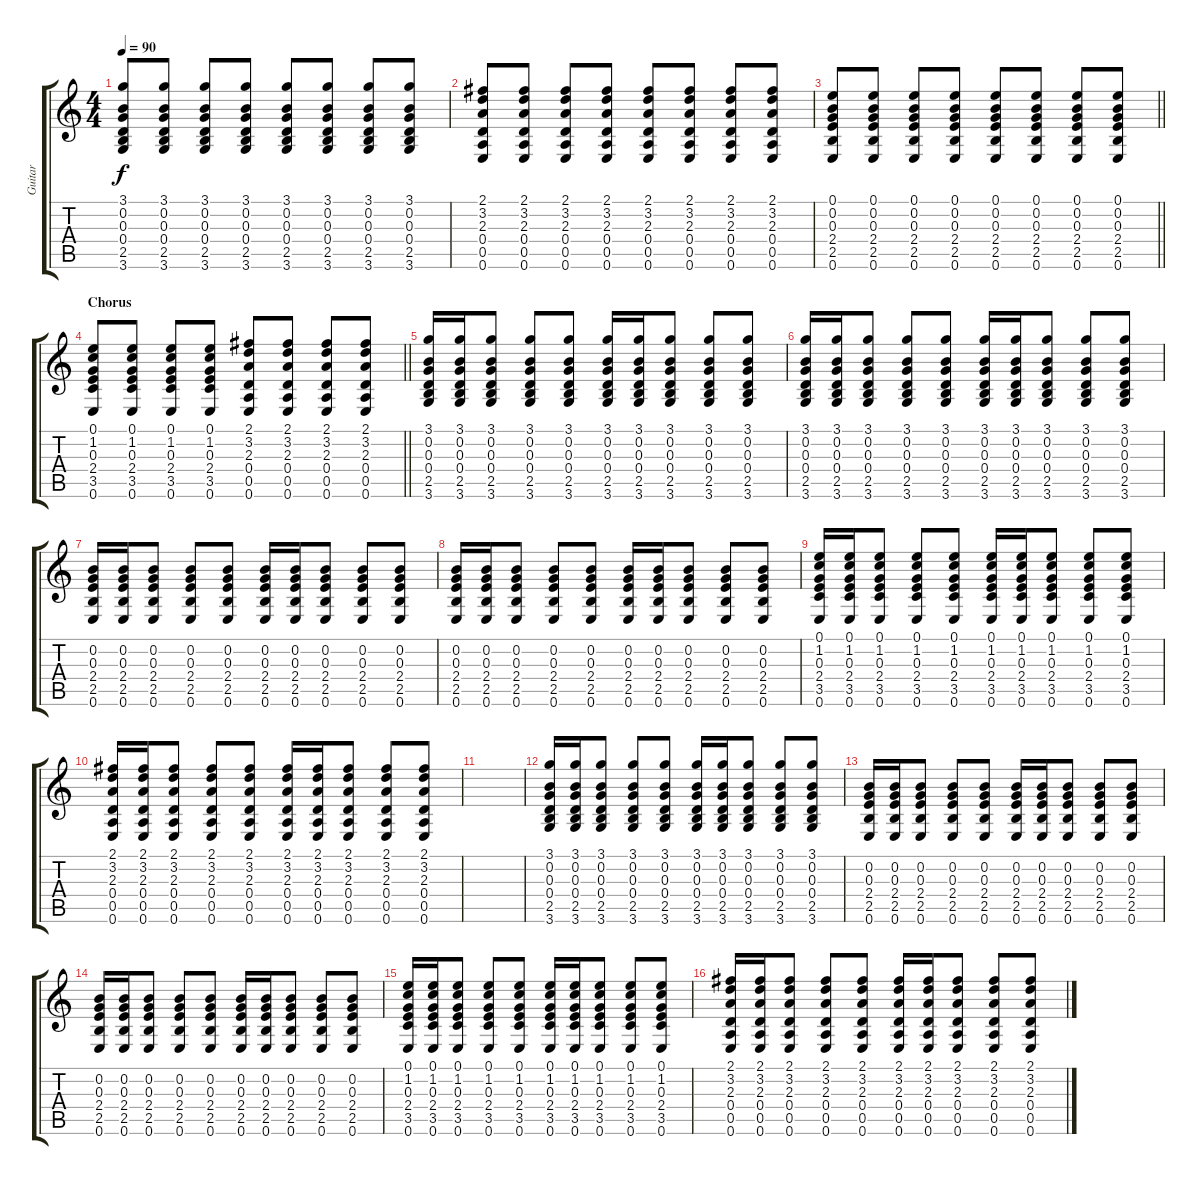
\track ("Guitar" "Guitar") {instrument acousticguitarsteel}
\staff {score tabs}
\tuning (E4 B3 G3 D3 A2 E2) {hide}
\ts (4 4)
\tempo 90
\clef g2
\ks c
(3.1 0.2 0.3 0.4 2.5 3.6).8{dy f} (3.1 0.2 0.3 0.4 2.5 3.6).8 (3.1 0.2 0.3 0.4 2.5 3.6).8 (3.1 0.2 0.3 0.4 2.5 3.6).8 (3.1 0.2 0.3 0.4 2.5 3.6).8 (3.1 0.2 0.3 0.4 2.5 3.6).8 (3.1 0.2 0.3 0.4 2.5 3.6).8 (3.1 0.2 0.3 0.4 2.5 3.6).8 |
(2.1 3.2 2.3 0.4 0.5 0.6).8 (2.1 3.2 2.3 0.4 0.5 0.6).8 (2.1 3.2 2.3 0.4 0.5 0.6).8 (2.1 3.2 2.3 0.4 0.5 0.6).8 (2.1 3.2 2.3 0.4 0.5 0.6).8 (2.1 3.2 2.3 0.4 0.5 0.6).8 (2.1 3.2 2.3 0.4 0.5 0.6).8 (2.1 3.2 2.3 0.4 0.5 0.6).8 |
\barLineRight lightlight
(0.1 0.2 0.3 2.4 2.5 0.6).8 (0.1 0.2 0.3 2.4 2.5 0.6).8 (0.1 0.2 0.3 2.4 2.5 0.6).8 (0.1 0.2 0.3 2.4 2.5 0.6).8 (0.1 0.2 0.3 2.4 2.5 0.6).8 (0.1 0.2 0.3 2.4 2.5 0.6).8 (0.1 0.2 0.3 2.4 2.5 0.6).8 (0.1 0.2 0.3 2.4 2.5 0.6).8 |
\section ("" "Chorus")
\barLineRight lightlight
(0.1 1.2 0.3 2.4 3.5 0.6).8 (0.1 1.2 0.3 2.4 3.5 0.6).8 (0.1 1.2 0.3 2.4 3.5 0.6).8 (0.1 1.2 0.3 2.4 3.5 0.6).8 (2.1 3.2 2.3 0.4 0.5 0.6).8 (2.1 3.2 2.3 0.4 0.5 0.6).8 (2.1 3.2 2.3 0.4 0.5 0.6).8 (2.1 3.2 2.3 0.4 0.5 0.6).8 |
(3.1 0.2 0.3 0.4 2.5 3.6).16 (3.1 0.2 0.3 0.4 2.5 3.6).16 (3.1 0.2 0.3 0.4 2.5 3.6).8 (3.1 0.2 0.3 0.4 2.5 3.6).8 (3.1 0.2 0.3 0.4 2.5 3.6).8 (3.1 0.2 0.3 0.4 2.5 3.6).16 (3.1 0.2 0.3 0.4 2.5 3.6).16 (3.1 0.2 0.3 0.4 2.5 3.6).8 (3.1 0.2 0.3 0.4 2.5 3.6).8 (3.1 0.2 0.3 0.4 2.5 3.6).8 |
(3.1 0.2 0.3 0.4 2.5 3.6).16 (3.1 0.2 0.3 0.4 2.5 3.6).16 (3.1 0.2 0.3 0.4 2.5 3.6).8 (3.1 0.2 0.3 0.4 2.5 3.6).8 (3.1 0.2 0.3 0.4 2.5 3.6).8 (3.1 0.2 0.3 0.4 2.5 3.6).16 (3.1 0.2 0.3 0.4 2.5 3.6).16 (3.1 0.2 0.3 0.4 2.5 3.6).8 (3.1 0.2 0.3 0.4 2.5 3.6).8 (3.1 0.2 0.3 0.4 2.5 3.6).8 |
(0.2 0.3 2.4 2.5 0.6).16 (0.2 0.3 2.4 2.5 0.6).16 (0.2 0.3 2.4 2.5 0.6).8 (0.2 0.3 2.4 2.5 0.6).8 (0.2 0.3 2.4 2.5 0.6).8 (0.2 0.3 2.4 2.5 0.6).16 (0.2 0.3 2.4 2.5 0.6).16 (0.2 0.3 2.4 2.5 0.6).8 (0.2 0.3 2.4 2.5 0.6).8 (0.2 0.3 2.4 2.5 0.6).8 |
(0.2 0.3 2.4 2.5 0.6).16 (0.2 0.3 2.4 2.5 0.6).16 (0.2 0.3 2.4 2.5 0.6).8 (0.2 0.3 2.4 2.5 0.6).8 (0.2 0.3 2.4 2.5 0.6).8 (0.2 0.3 2.4 2.5 0.6).16 (0.2 0.3 2.4 2.5 0.6).16 (0.2 0.3 2.4 2.5 0.6).8 (0.2 0.3 2.4 2.5 0.6).8 (0.2 0.3 2.4 2.5 0.6).8 |
(0.1 1.2 0.3 2.4 3.5 0.6).16 (0.1 1.2 0.3 2.4 3.5 0.6).16 (0.1 1.2 0.3 2.4 3.5 0.6).8 (0.1 1.2 0.3 2.4 3.5 0.6).8 (0.1 1.2 0.3 2.4 3.5 0.6).8 (0.1 1.2 0.3 2.4 3.5 0.6).16 (0.1 1.2 0.3 2.4 3.5 0.6).16 (0.1 1.2 0.3 2.4 3.5 0.6).8 (0.1 1.2 0.3 2.4 3.5 0.6).8 (0.1 1.2 0.3 2.4 3.5 0.6).8 |
(2.1 3.2 2.3 0.4 0.5 0.6).16 (2.1 3.2 2.3 0.4 0.5 0.6).16 (2.1 3.2 2.3 0.4 0.5 0.6).8 (2.1 3.2 2.3 0.4 0.5 0.6).8 (2.1 3.2 2.3 0.4 0.5 0.6).8 (2.1 3.2 2.3 0.4 0.5 0.6).16 (2.1 3.2 2.3 0.4 0.5 0.6).16 (2.1 3.2 2.3 0.4 0.5 0.6).8 (2.1 3.2 2.3 0.4 0.5 0.6).8 (2.1 3.2 2.3 0.4 0.5 0.6).8 |
|
(3.1 0.2 0.3 0.4 2.5 3.6).16 (3.1 0.2 0.3 0.4 2.5 3.6).16 (3.1 0.2 0.3 0.4 2.5 3.6).8 (3.1 0.2 0.3 0.4 2.5 3.6).8 (3.1 0.2 0.3 0.4 2.5 3.6).8 (3.1 0.2 0.3 0.4 2.5 3.6).16 (3.1 0.2 0.3 0.4 2.5 3.6).16 (3.1 0.2 0.3 0.4 2.5 3.6).8 (3.1 0.2 0.3 0.4 2.5 3.6).8 (3.1 0.2 0.3 0.4 2.5 3.6).8 |
(0.2 0.3 2.4 2.5 0.6).16 (0.2 0.3 2.4 2.5 0.6).16 (0.2 0.3 2.4 2.5 0.6).8 (0.2 0.3 2.4 2.5 0.6).8 (0.2 0.3 2.4 2.5 0.6).8 (0.2 0.3 2.4 2.5 0.6).16 (0.2 0.3 2.4 2.5 0.6).16 (0.2 0.3 2.4 2.5 0.6).8 (0.2 0.3 2.4 2.5 0.6).8 (0.2 0.3 2.4 2.5 0.6).8 |
(0.2 0.3 2.4 2.5 0.6).16 (0.2 0.3 2.4 2.5 0.6).16 (0.2 0.3 2.4 2.5 0.6).8 (0.2 0.3 2.4 2.5 0.6).8 (0.2 0.3 2.4 2.5 0.6).8 (0.2 0.3 2.4 2.5 0.6).16 (0.2 0.3 2.4 2.5 0.6).16 (0.2 0.3 2.4 2.5 0.6).8 (0.2 0.3 2.4 2.5 0.6).8 (0.2 0.3 2.4 2.5 0.6).8 |
(0.1 1.2 0.3 2.4 3.5 0.6).16 (0.1 1.2 0.3 2.4 3.5 0.6).16 (0.1 1.2 0.3 2.4 3.5 0.6).8 (0.1 1.2 0.3 2.4 3.5 0.6).8 (0.1 1.2 0.3 2.4 3.5 0.6).8 (0.1 1.2 0.3 2.4 3.5 0.6).16 (0.1 1.2 0.3 2.4 3.5 0.6).16 (0.1 1.2 0.3 2.4 3.5 0.6).8 (0.1 1.2 0.3 2.4 3.5 0.6).8 (0.1 1.2 0.3 2.4 3.5 0.6).8 |
(2.1 3.2 2.3 0.4 0.5 0.6).16 (2.1 3.2 2.3 0.4 0.5 0.6).16 (2.1 3.2 2.3 0.4 0.5 0.6).8 (2.1 3.2 2.3 0.4 0.5 0.6).8 (2.1 3.2 2.3 0.4 0.5 0.6).8 (2.1 3.2 2.3 0.4 0.5 0.6).16 (2.1 3.2 2.3 0.4 0.5 0.6).16 (2.1 3.2 2.3 0.4 0.5 0.6).8 (2.1 3.2 2.3 0.4 0.5 0.6).8 (2.1 3.2 2.3 0.4 0.5 0.6).8
